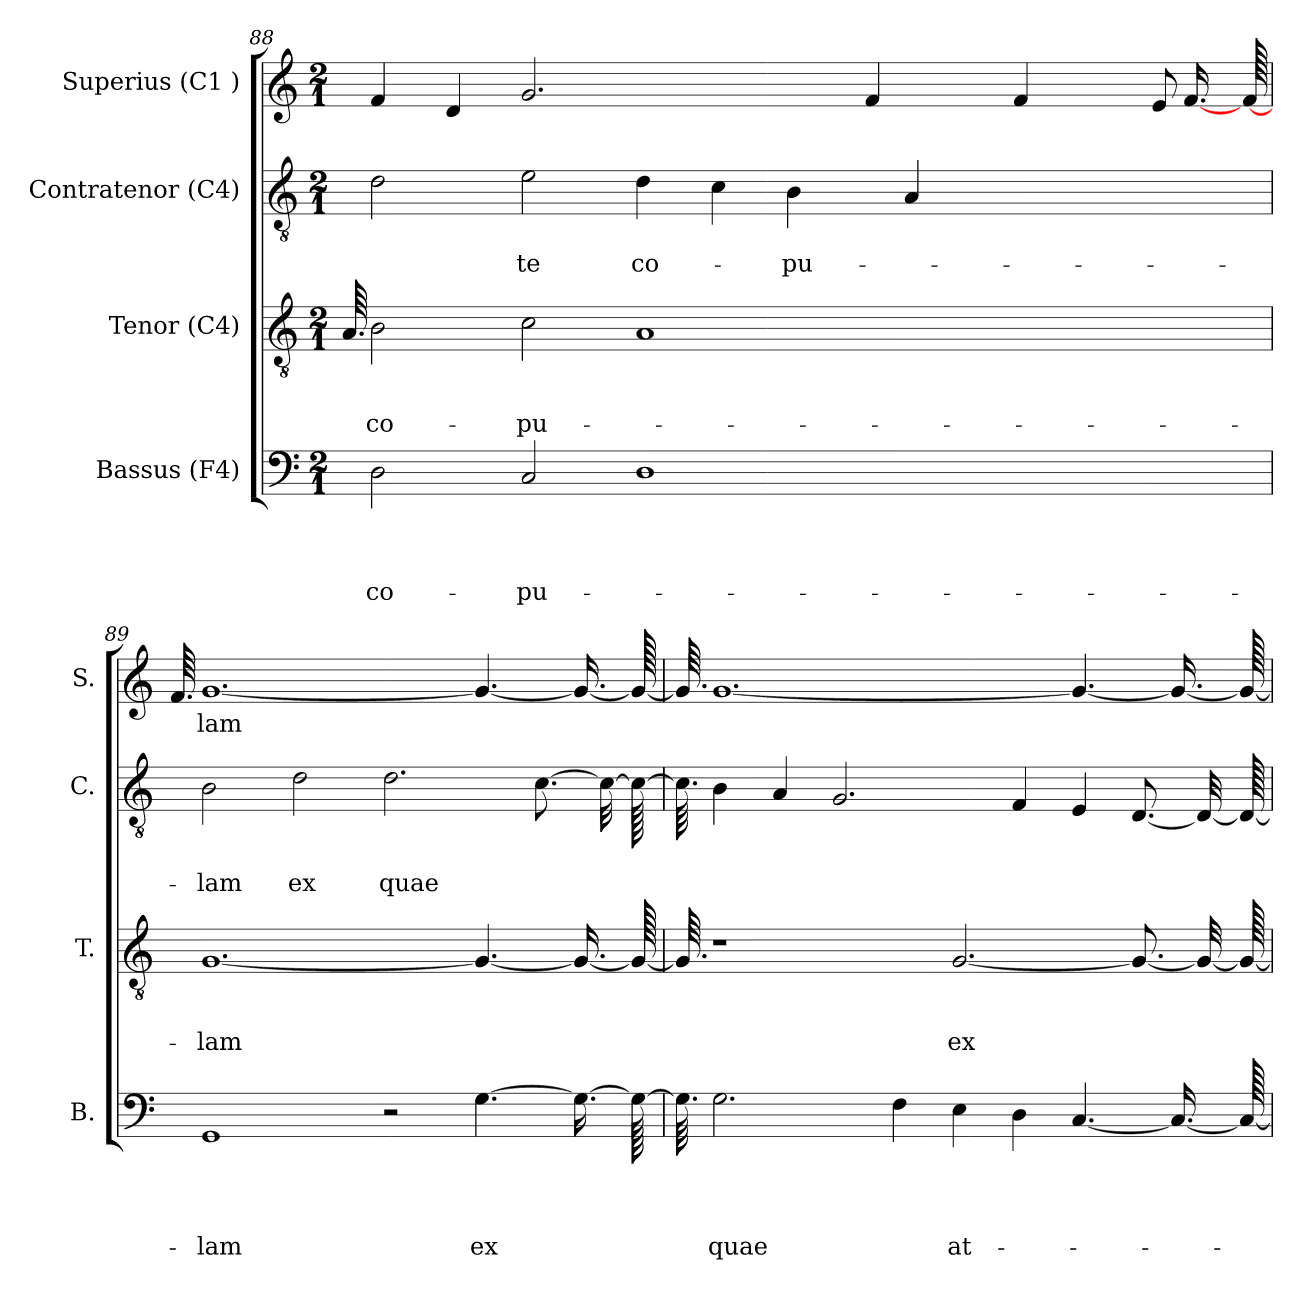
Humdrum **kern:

**kern	**text	**text	**text	**text	**kern	**text	**text	**text	**kern	**text	**text	**kern	**text
*part4	*part4	*part4	*part4	*part4	*part3	*part3	*part3	*part3	*part2	*part2	*part2	*part1	*part1
*staff4	*staff4	*staff4	*staff4	*staff4	*staff3	*staff3	*staff3	*staff3	*staff2	*staff2	*staff2	*staff1	*staff1
*I"Bassus (F4)	*	*	*	*	*I"Tenor (C4)	*	*	*	*I"Contratenor (C4)	*	*	*I"Superius (C1 )	*
*I'B.	*	*	*	*	*I'T.	*	*	*	*I'C.	*	*	*I'S.	*
*clefF4	*	*	*	*	*clefGv2	*	*	*	*clefGv2	*	*	*clefG2	*
*k[]	*	*	*	*	*k[]	*	*	*	*k[]	*	*	*k[]	*
*C:	*	*	*	*	*C:	*	*	*	*C:	*	*	*C:	*
*M2/1	*	*	*	*	*M2/1	*	*	*	*M2/1	*	*	*M2/1	*
=88	=88	=88	=88	=88	=88	=88	=88	=88	=88	=88	=88	=88	=88
*	*	*	*	*	*	*	*	*	*	*	*	*^	*
64.ryy	.	.	.	.	64.A/	.	.	.	64.ryy	.	.	64.ryy	0ryy	.
!	!	!	!	!LO:LY:b	!	!	!	!LO:LY:b	!	!	!	!	!	!
2D\	.	.	.	co-	2B\	.	.	co-	2d\	.	.	4f/	.	.
.	.	.	.	.	.	.	.	.	.	.	.	4d/	.	.
!	!	!	!	!LO:LY:b	!	!	!	!LO:LY:b	!	!	!LO:LY:b	!	!	!
2C/	.	.	.	-pu-	2c\	.	.	-pu-	2e\	.	-te	2.g/	.	.
!	!	!	!	!	!	!	!	!	!	!	!LO:LY:b	!	!	!
1D	.	.	.	.	1A	.	.	.	4d\	.	co-	.	.	.
.	.	.	.	.	.	.	.	.	4c\	.	.	4ryy	.	.
!	!	!	!	!	!	!	!	!	!	!	!LO:LY:b	!	!	!
.	.	.	.	.	.	.	.	.	4B\	.	-pu-	8ryy	.	.
.	.	.	.	.	.	.	.	.	.	.	.	32ryy	.	.
.	.	.	.	.	.	.	.	.	.	.	.	128ryy	.	.
.	.	.	.	.	.	.	.	.	.	.	.	4f/	.	.
.	.	.	.	.	.	.	.	.	4A/	.	.	.	.	.
.	.	.	.	.	.	.	.	.	.	.	.	16ryy	.	.
.	.	.	.	.	.	.	.	.	.	.	.	64.ryy	4ryy	.
4ryy	.	.	.	.	4ryy	.	.	.	4ryy	.	.	4f/	.	.
.	.	.	.	.	.	.	.	.	.	.	.	.	8ryy	.
8ryy	.	.	.	.	8ryy	.	.	.	8ryy	.	.	16ryy	.	.
.	.	.	.	.	.	.	.	.	.	.	.	64.ryy	.	.
.	.	.	.	.	.	.	.	.	.	.	.	8e/	.	.
.	.	.	.	.	.	.	.	.	.	.	.	.	64.ryy	.
16ryy	.	.	.	.	16ryy	.	.	.	16ryy	.	.	.	[<16.f/	.
32ryy	.	.	.	.	32ryy	.	.	.	32ryy	.	.	.	.	.
.	.	.	.	.	.	.	.	.	.	.	.	64ryy	.	.
128ryy	.	.	.	.	128ryy	.	.	.	128ryy	.	.	.	[<128f/	.
*	*	*	*	*	*	*	*	*	*	*	*	*v	*v	*
=89	=89	=89	=89	=89	=89	=89	=89	=89	=89	=89	=89	=89	=89
64.ryy	.	.	.	.	64.ryy	.	.	.	64.ryy	.	.	64.f/	.
!	!	!	!	!LO:LY:b	!	!	!	!LO:LY:b	!	!	!LO:LY:b	!	!LO:LY:b
1GG	.	.	.	-lam	[<1.G	.	.	-lam	2B\	.	-lam	[<1.g	-lam
!	!	!	!	!	!	!	!	!	!	!	!LO:LY:b	!	!
.	.	.	.	.	.	.	.	.	2d\	.	ex	.	.
!	!	!	!	!	!	!	!	!	!	!	!LO:LY:b	!	!
2r	.	.	.	.	.	.	.	.	2.d\	.	quae	.	.
!	!	!	!	!LO:LY:b	!	!	!	!	!	!	!	!	!
[>4.G\	.	.	.	ex	4.G/_	.	.	.	.	.	.	4.g/_	.
.	.	.	.	.	.	.	.	.	[>8.c\	.	.	.	.
16.G\_	.	.	.	.	16.G/_	.	.	.	.	.	.	16.g/_	.
.	.	.	.	.	.	.	.	.	32c\_	.	.	.	.
128G\_	.	.	.	.	128G/_	.	.	.	128c\_	.	.	128g/_	.
=90	=90	=90	=90	=90	=90	=90	=90	=90	=90	=90	=90	=90	=90
64.G\]	.	.	.	.	64.G/]	.	.	.	64.c\]	.	.	64.g/]	.
!	!	!	!	!LO:LY:b	!	!	!	!	!	!	!	!	!
2.G\	.	.	.	quae	1r	.	.	.	4B\	.	.	[<1.g	.
.	.	.	.	.	.	.	.	.	4A/	.	.	.	.
.	.	.	.	.	.	.	.	.	2.G/	.	.	.	.
4F\	.	.	.	.	.	.	.	.	.	.	.	.	.
!	!	!	!	!LO:LY:b	!	!	!	!LO:LY:b	!	!	!	!	!
4E\	.	.	.	at-	[<2.G/	.	.	ex	.	.	.	.	.
4D\	.	.	.	.	.	.	.	.	4F/	.	.	.	.
[>4.C/	.	.	.	.	.	.	.	.	4E/	.	.	4.g/_	.
.	.	.	.	.	8.G/_	.	.	.	[<8.D/	.	.	.	.
16.C/_	.	.	.	.	.	.	.	.	.	.	.	16.g/_	.
.	.	.	.	.	32G/_	.	.	.	32D/_	.	.	.	.
128C/_	.	.	.	.	128G/_	.	.	.	128D/_	.	.	128g/_	.
=	=	=	=	=	=	=	=	=	=	=	=	=	=
*-	*-	*-	*-	*-	*-	*-	*-	*-	*-	*-	*-	*-	*-
